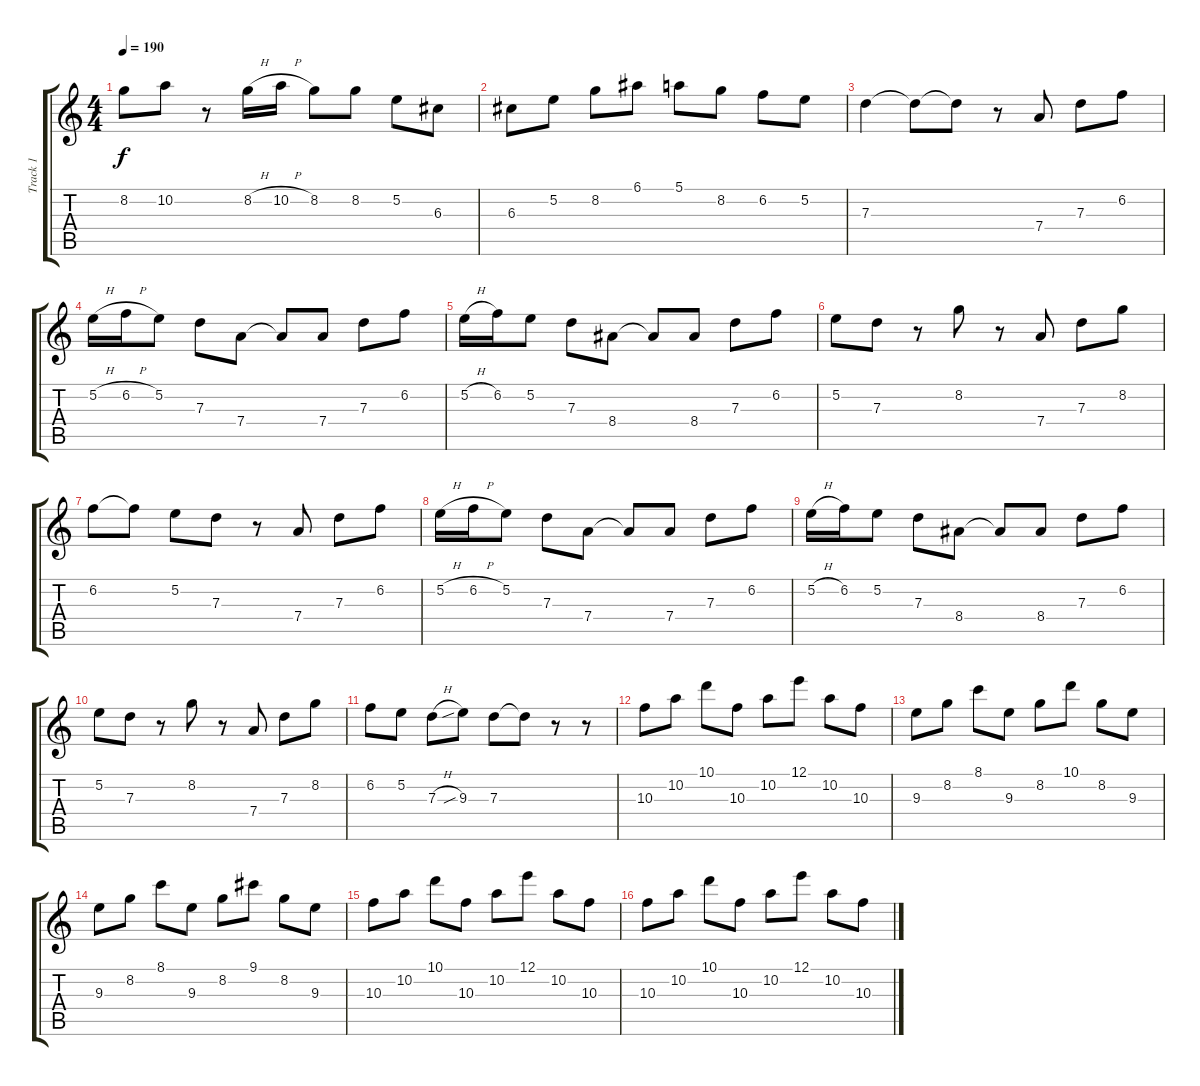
\track ("Track 1" "Track 1") {instrument acousticguitarsteel}
\staff {score tabs}
\tuning (E4 B3 G3 D3 A2 E2) {hide}
\ts (4 4)
\tempo 190
\clef g2
\ks c
8.2.8{dy f} 10.2.8 r.8 8.2{h}.16 10.2{h}.16 8.2.8 8.2.8 5.2.8 6.3.8 |
6.3.8 5.2.8 8.2.8 6.1.8 5.1.8 8.2.8 6.2.8 5.2.8 |
7.3.4 7.3{t}.8 7.3{t}.8 r.8 7.4.8 7.3.8 6.2.8 |
5.2{h}.16 6.2{h}.16 5.2.8 7.3.8 7.4.8 7.4{t}.8 7.4.8 7.3.8 6.2.8 |
5.2{h}.16 6.2.16 5.2.8 7.3.8 8.4.8 8.4{t}.8 8.4.8 7.3.8 6.2.8 |
5.2.8 7.3.8 r.8 8.2.8 r.8 7.4.8 7.3.8 8.2.8 |
6.2.8 6.2{t}.8 5.2.8 7.3.8 r.8 7.4.8 7.3.8 6.2.8 |
5.2{h}.16 6.2{h}.16 5.2.8 7.3.8 7.4.8 7.4{t}.8 7.4.8 7.3.8 6.2.8 |
5.2{h}.16 6.2.16 5.2.8 7.3.8 8.4.8 8.4{t}.8 8.4.8 7.3.8 6.2.8 |
5.2.8 7.3.8 r.8 8.2.8 r.8 7.4.8 7.3.8 8.2.8 |
6.2.8 5.2.8 7.3{h}.8 9.3{sib}.8 7.3.8 7.3{t}.8 r.8 r.8 |
10.3.8 10.2.8 10.1.8 10.3.8 10.2.8 12.1.8 10.2.8 10.3.8 |
9.3.8 8.2.8 8.1.8 9.3.8 8.2.8 10.1.8 8.2.8 9.3.8 |
9.3.8 8.2.8 8.1.8 9.3.8 8.2.8 9.1.8 8.2.8 9.3.8 |
10.3.8 10.2.8 10.1.8 10.3.8 10.2.8 12.1.8 10.2.8 10.3.8 |
10.3.8 10.2.8 10.1.8 10.3.8 10.2.8 12.1.8 10.2.8 10.3.8
